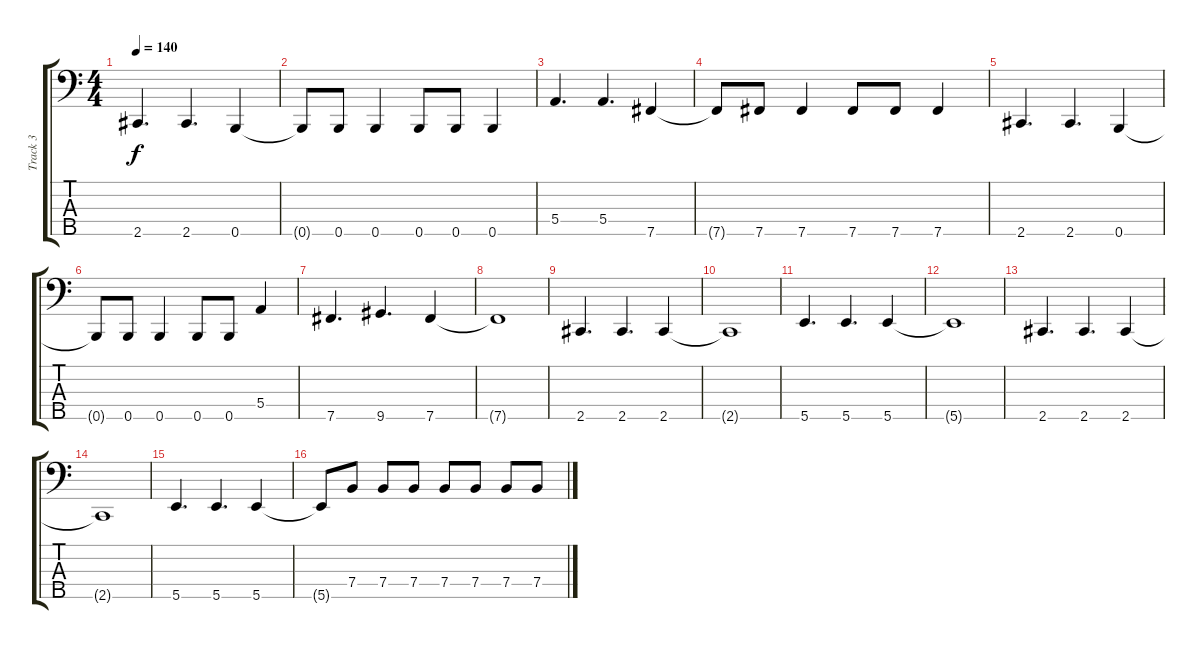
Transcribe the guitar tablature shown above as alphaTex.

\track ("Track 3" "Track 3") {instrument electricbassfinger}
\staff {score tabs}
\tuning (G2 D2 A1 E1 B0) {hide}
\ts (4 4)
\tempo 140
\clef f4
\ks c
2.5.4{d dy f} 2.5.4{d} 0.5.4 |
0.5{t}.8 0.5.8 0.5.4 0.5.8 0.5.8 0.5.4 |
5.4.4{d} 5.4.4{d} 7.5.4 |
7.5{t}.8 7.5.8 7.5.4 7.5.8 7.5.8 7.5.4 |
2.5.4{d} 2.5.4{d} 0.5.4 |
0.5{t}.8 0.5.8 0.5.4 0.5.8 0.5.8 5.4.4 |
7.5.4{d} 9.5.4{d} 7.5.4 |
7.5{t}.1 |
2.5.4{d} 2.5.4{d} 2.5.4 |
2.5{t}.1 |
5.5.4{d} 5.5.4{d} 5.5.4 |
5.5{t}.1 |
2.5.4{d} 2.5.4{d} 2.5.4 |
2.5{t}.1 |
5.5.4{d} 5.5.4{d} 5.5.4 |
5.5{t}.8 7.4.8 7.4.8 7.4.8 7.4.8 7.4.8 7.4.8 7.4.8
